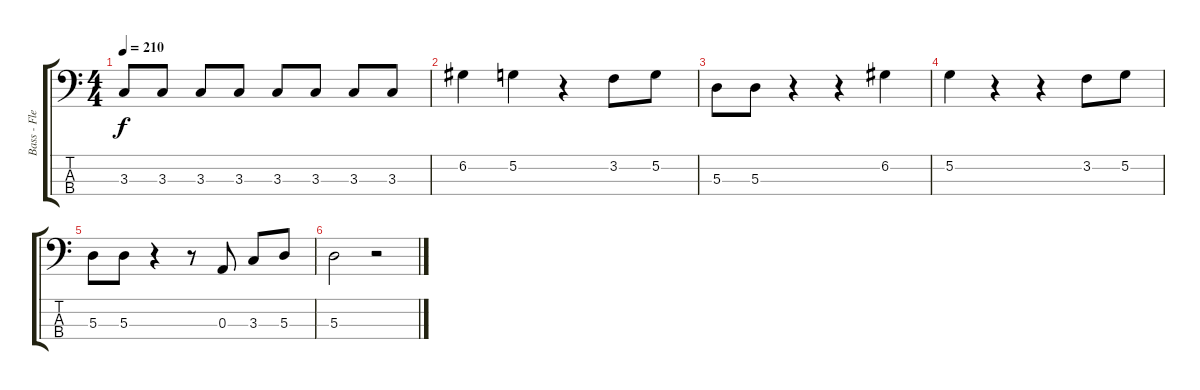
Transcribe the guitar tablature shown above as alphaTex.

\track ("Bass - Flea" "Bass - Fle") {instrument electricbassfinger}
\staff {score tabs}
\tuning (G2 D2 A1 E1) {hide}
\ts (4 4)
\tempo 210
\clef f4
\ks c
3.3.8{dy f} 3.3.8 3.3.8 3.3.8 3.3.8 3.3.8 3.3.8 3.3.8 |
6.2.4 5.2.4 r.4 3.2.8 5.2.8 |
5.3.8 5.3.8 r.4 r.4 6.2.4 |
5.2.4 r.4 r.4 3.2.8 5.2.8 |
5.3.8 5.3.8 r.4 r.8 0.3.8 3.3.8 5.3.8 |
5.3.2 r.2
